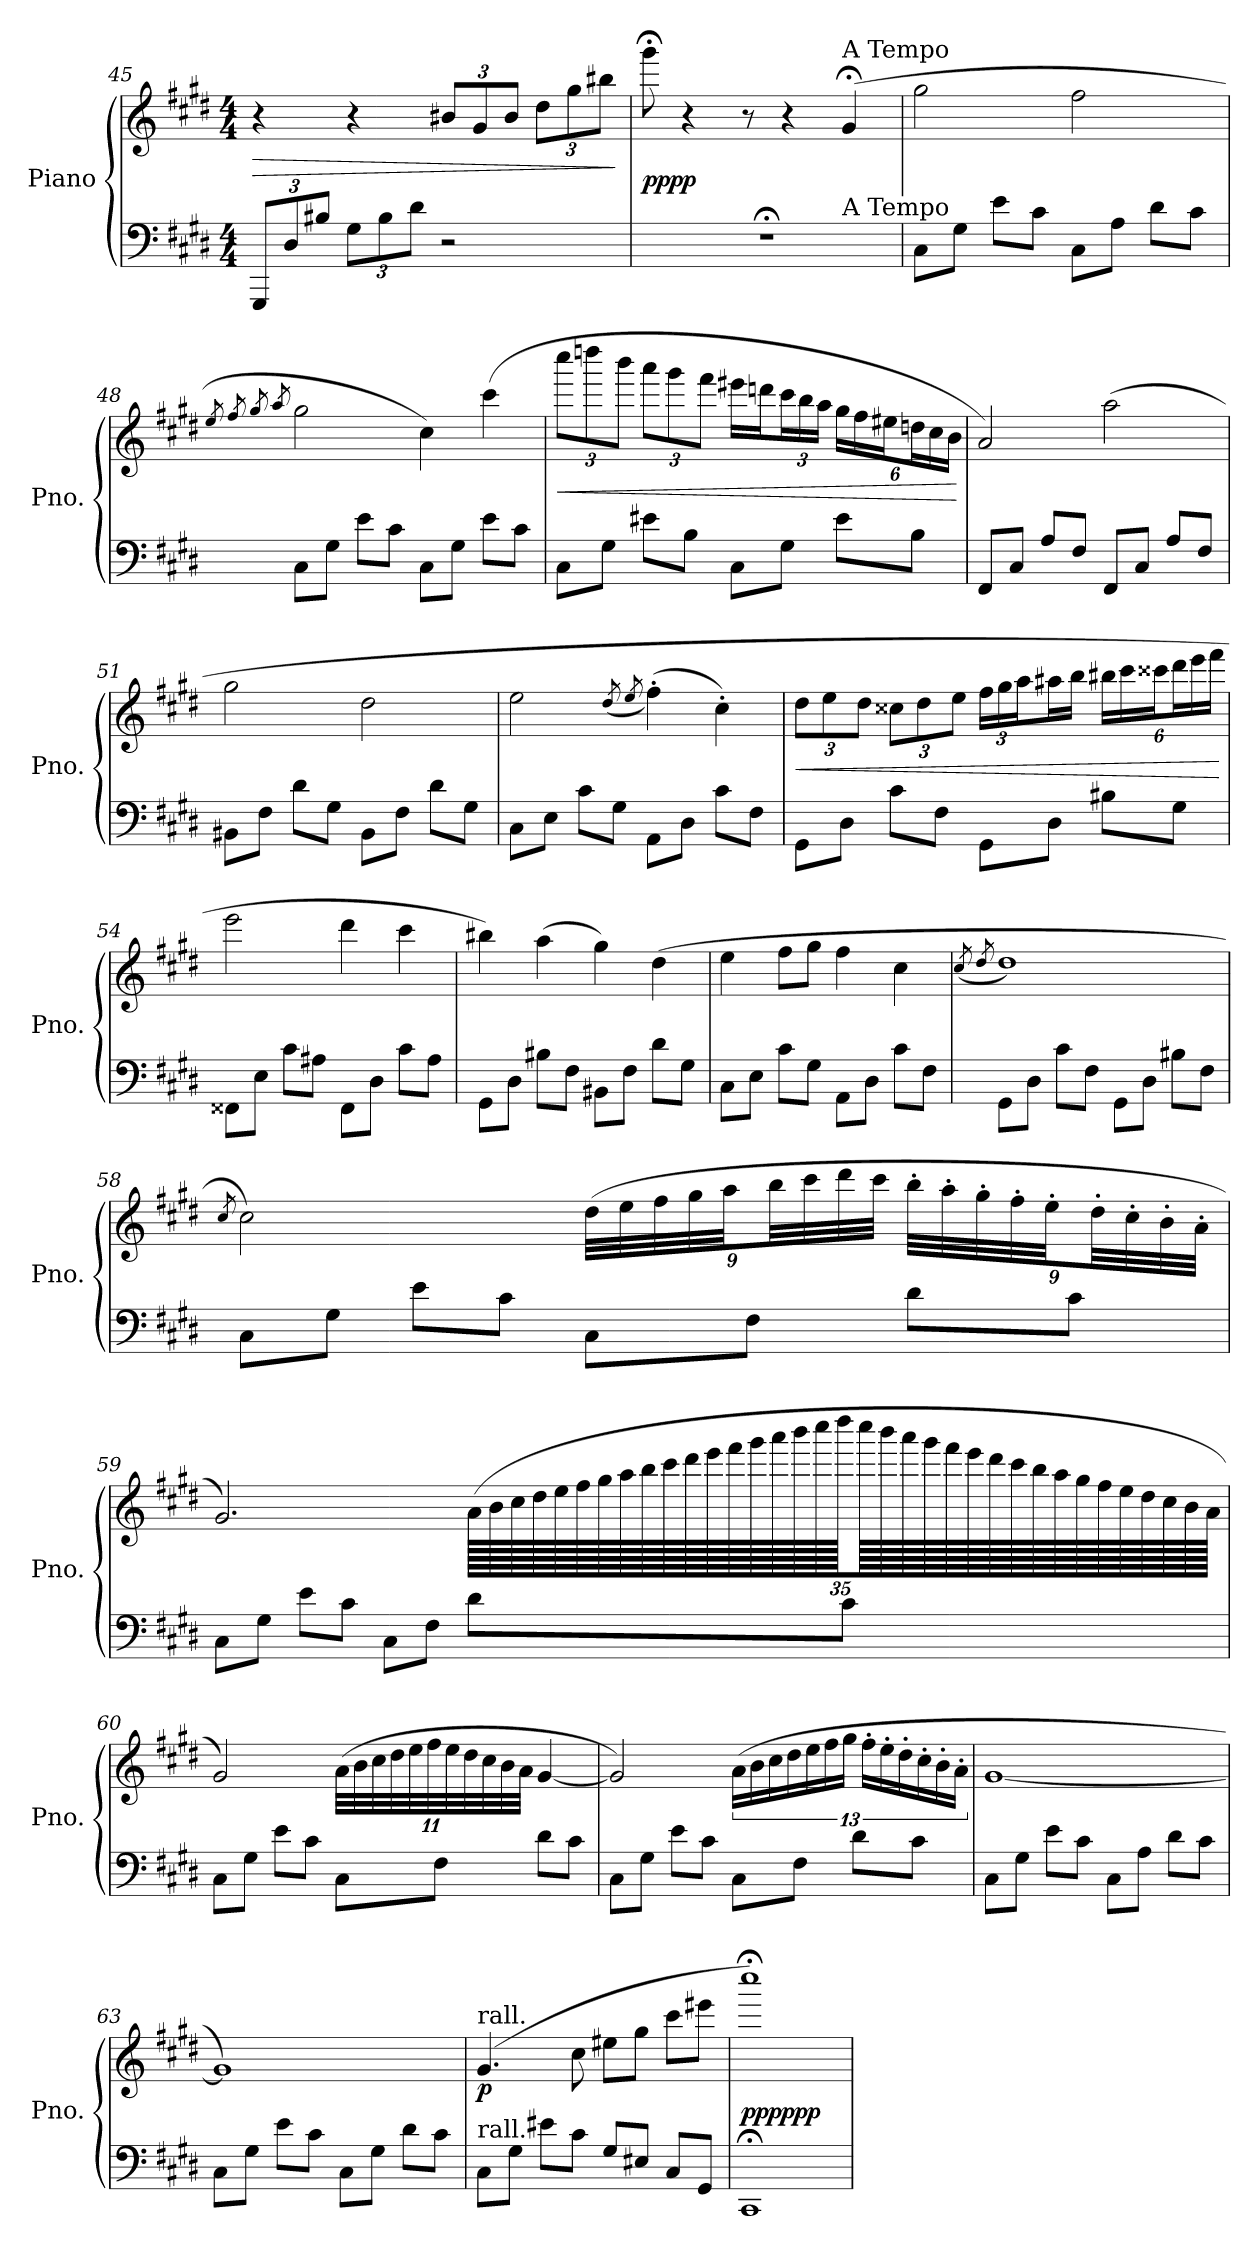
**kern	**kern	**dynam
*part1	*part1	*part1
*staff2	*staff1	*staff1/2
*I"Piano	*	*
*I'Pno.	*	*
*clefF4	*clefG2	*
*k[f#c#g#d#]	*k[f#c#g#d#]	*
*M4/4	*M4/4	*
=45	=45	=45
!	!	!LO:HP:b
(12GGG#/L	4r	>
12D#/	.	.
12B#/J	.	.
12G#\L	4r	.
12B#\	.	.
12d#\J	.	.
2r	12b#/L	.
.	12g#/	.
.	12b#/J	.
.	12dd#\L	.
.	12gg#\	.
.	12bb#\J	.
.	.	]
!!LO:LB:g=z
=46	=46	=46
*^	*	*
!!LO:PB:g=z
!!LO:LB:g=z
!!LO:PB:g=z
1r;	2.ryy	8ggg#;\)	pp pp
.	.	4r	.
.	.	8r	.
.	.	4r	.
!	!	!LO:TX:t=A Tempo	!
!	!LO:TX:t=A Tempo	!	!
.	4ryy	(4g#;/	.
*v	*v	*	*
=47	=47	=47
8C#\L	2gg#\	.
8G#\J	.	.
8e\L	.	.
8c#\J	.	.
8C#\L	2ff#\	.
8A\J	.	.
8d#\L	.	.
8c#\J	.	.
=48	=48	=48
.	8qee/	.
.	8qff#/	.
.	8qgg#/	.
.	8qaa/	.
8C#\L	2gg#\	.
8G#\J	.	.
8e\L	.	.
8c#\J	.	.
8C#\L	4cc#\)	.
8G#\J	.	.
8e\L	(4ccc#\	.
8c#\J	.	.
=49	=49	=49
!	!	!LO:HP:b
8C#\L	12cccc#\L	<
.	12dddd\	.
8G#\J	.	.
.	12bbb\J	.
8e#\L	12aaa\L	.
.	12ggg#\	.
8B\J	.	.
.	12fff#\J	.
8C#\L	16eee#\LL	.
.	16ddd\J	.
8G#\J	24ccc#\L	.
.	24bb\	.
.	24aa\JJ	.
8e#\L	24gg#\LL	.
.	24ff#\	.
.	24ee#\J	.
8B\J	24dd\L	.
.	24cc#\	.
.	24b\JJ	.
.	.	[
!!LO:LB:g=z
=50	=50	=50
8FF#/L	2a/)	mf mf
8C#/J	.	.
8A/L	.	.
8F#/J	.	.
8FF#/L	(2aa\	.
8C#/J	.	.
8A/L	.	.
8F#/J	.	.
=51	=51	=51
8BB#\L	2gg#\	.
8F#\J	.	.
8d#\L	.	.
8G#\J	.	.
8BB#\L	2dd#\	.
8F#\J	.	.
8d#\L	.	.
8G#\J	.	.
=52	=52	=52
8C#\L	2ee\	.
8E\J	.	.
8c#\L	.	.
8G#\J	.	.
.	(8qdd#/	.
.	8qee/	.
8AA\L	(4ff#'\)	.
8D#\J	.	.
8c#\L	4cc#'\)	.
8F#\J	.	.
=53	=53	=53
!	!	!LO:HP:b
8GG#\L	12dd#\L	<
.	12ee\	.
8D#\J	.	.
.	12dd#\J	.
8c#\L	12cc##\L	.
.	12dd#\	.
8F#\J	.	.
.	12ee\J	.
8GG#\L	24ff#\LL	.
.	24gg#\	.
.	24aa\J	.
8D#\J	16aa#\L	.
.	16bb\JJ	.
8B#\L	24bb#\LL	.
.	24ccc#\	.
.	24ccc##\J	.
8G#\J	24ddd#\L	.
.	24eee\	.
.	24fff#\JJ	.
.	.	[
!!LO:LB:g=z
=54	=54	=54
8FF##\L	2eee\	.
8E\J	.	.
8c#\L	.	.
8A#\J	.	.
8FF##\L	4ddd#\	.
8D#\J	.	.
8c#\L	4ccc#\	.
8A#\J	.	.
=55	=55	=55
8GG#\L	4bb#\)	.
8D#\J	.	.
8B#\L	(4aa\	.
8F#\J	.	.
8BB#\L	4gg#\)	.
8F#\J	.	.
8d#\L	(4dd#\	.
8G#\J	.	.
=56	=56	=56
8C#\L	4ee\	.
8E\J	.	.
8c#\L	8ff#\L	.
8G#\J	8gg#\J	.
8AA\L	4ff#\	.
8D#\J	.	.
8c#\L	4cc#\	.
8F#\J	.	.
=57	=57	=57
.	(8qcc#/	.
.	8qdd#/	.
8GG#\L	1dd#)	.
8D#\J	.	.
8c#\L	.	.
8F#\J	.	.
8GG#\L	.	.
8D#\J	.	.
8B#\L	.	.
8F#\J	.	.
!!LO:LB:g=z
=58	=58	=58
.	8qcc#/	.
8C#\L	2cc#\)	mp mp
8G#\J	.	.
8e\L	.	.
8c#\J	.	.
8C#\L	(36dd#\LLL	.
.	36ee\	.
.	36ff#\	.
.	36gg#\	.
.	36aa\JJ	.
8F#\J	.	.
.	36bb\LL	.
.	36ccc#\	.
.	36ddd#\	.
.	36ccc#\JJJ	.
8d#\L	36bb'\LLL	.
.	36aa'\	.
.	36gg#'\	.
.	36ff#'\	.
.	36ee'\JJ	.
8c#\J	.	.
.	36dd#'\LL	.
.	36cc#'\	.
.	36b'\	.
.	36a'\JJJ	.
!!LO:LB:g=z
=59	=59	=59
8C#\L	2.g#/)	.
8G#\J	.	.
8e\L	.	.
8c#\J	.	.
8C#\L	.	.
8F#\J	.	.
8d#\L	(140a\LL	.
.	140b\	.
.	140cc#\	.
.	140dd#\	.
.	140ee\	.
.	140ff#\	.
.	140gg#\	.
.	140aa\	.
.	140bb\	.
.	140ccc#\	.
.	140ddd#\	.
.	140eee\	.
.	140fff#\	.
.	140ggg#\	.
.	140aaa\	.
.	140bbb\	.
.	140cccc#\	.
.	140dddd#\J	.
8c#\J	.	.
.	140cccc#\L	.
.	140bbb\	.
.	140aaa\	.
.	140ggg#\	.
.	140fff#\	.
.	140eee\	.
.	140ddd#\	.
.	140ccc#\	.
.	140bb\	.
.	140aa\	.
.	140gg#\	.
.	140ff#\	.
.	140ee\	.
.	140dd#\	.
.	140cc#\	.
.	140b\	.
.	140a\JJ	.
!!LO:LB:g=z
=60	=60	=60
!!LO:PB:g=z
!!LO:LB:g=z
!!LO:PB:g=z
8C#\L	2g#/)	.
8G#\J	.	.
8e\L	.	.
8c#\J	.	.
8C#\L	(44a\L	.
.	44b\	.
.	44cc#\	.
.	44dd#\	.
.	44ee\	.
.	44ff#\	.
8F#\J	.	.
.	44ee\	.
.	44dd#\	.
.	44cc#\	.
.	44b\	.
.	44a\J	.
8d#\L	[4g#/	.
8c#\J	.	.
=61	=61	=61
8C#\L	2g#/])	.
8G#\J	.	.
8e\L	.	.
8c#\J	.	.
8C#\L	(26a\L	.
.	26b\	.
.	26cc#\	.
.	26dd#\	.
8F#\J	.	.
.	26ee\	.
.	26ff#\	.
.	26gg#\J	.
8d#\L	.	.
.	26ff#'\L	.
.	26ee'\	.
.	26dd#'\	.
8c#\J	.	.
.	26cc#'\	.
.	26b'\	.
.	26a'\J	.
=62	=62	=62
8C#\L	[1g#	.
8G#\J	.	.
8e\L	.	.
8c#\J	.	.
8C#\L	.	.
8A\J	.	.
8d#\L	.	.
8c#\J	.	.
!!LO:LB:g=z
=63	=63	=63
8C#\L	1g#])	.
8G#\J	.	.
8e\L	.	.
8c#\J	.	.
8C#\L	.	.
8G#\J	.	.
8d#\L	.	.
8c#\J	.	.
=64	=64	=64
!	!LO:TX:t=rall.	!
!LO:TX:t=rall.	!	!
8C#\L	(4.g#/	p
8G#\J	.	.
8e#\L	.	.
8c#\J	8cc#\	.
8G#/L	8ee#\L	.
8E#/J	8gg#\J	.
8C#/L	8ccc#\L	.
8GG#/J	8eee#\J	.
=65	=65	=65
1CC#;	1cccc#;)	ppp ppp
=	=	=
*-	*-	*-
